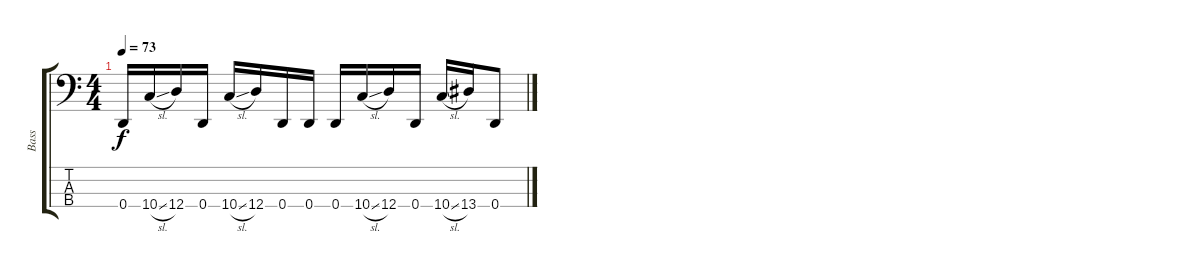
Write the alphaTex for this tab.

\track ("Bass" "Bass") {instrument electricbasspick}
\staff {score tabs}
\tuning (G2 D2 A1 D1) {hide}
\ts (4 4)
\tempo 73
\clef f4
\ks c
0.4.16{dy f} 10.4{sl}.16 12.4.16 0.4.16 10.4{sl}.16 12.4.16 0.4.16 0.4.16 0.4.16 10.4{sl}.16 12.4.16 0.4.16 10.4{sl}.16 13.4.16 0.4.8
